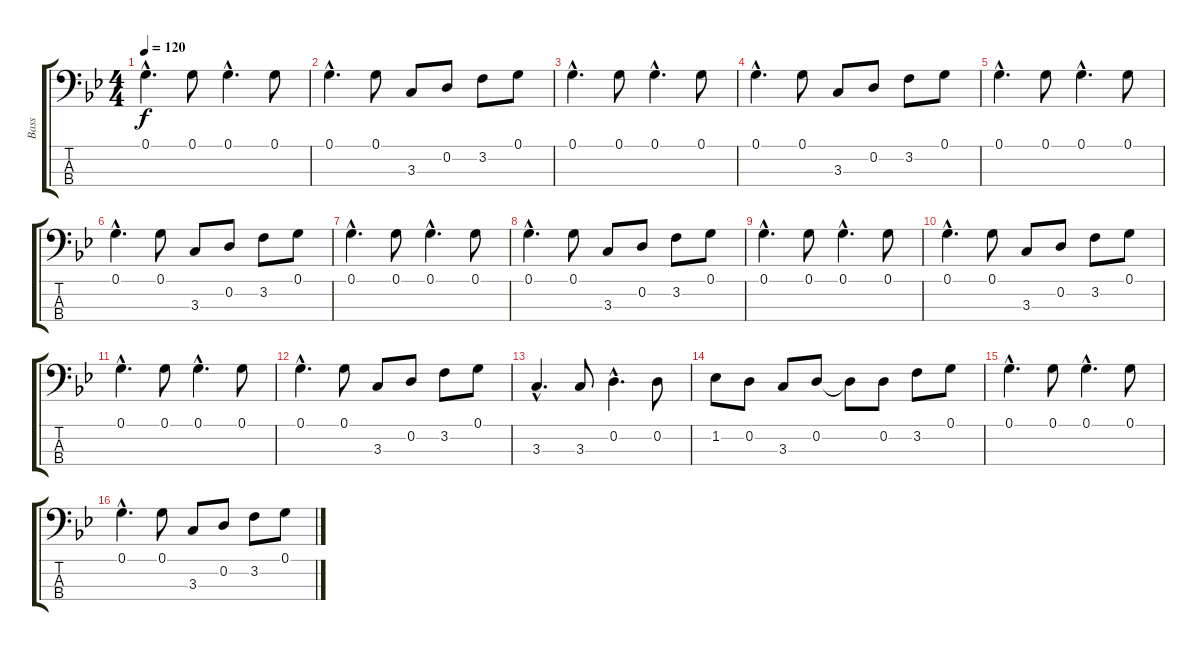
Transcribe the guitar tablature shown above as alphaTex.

\track ("Bass" "Bass") {instrument electricbassfinger}
\staff {score tabs}
\tuning (G2 D2 A1 E1) {hide}
\ts (4 4)
\tempo 120
\clef f4
\ks bb
0.1{hac}.4{d dy f} 0.1.8 0.1{hac}.4{d} 0.1.8 |
0.1{hac}.4{d} 0.1.8 3.3.8 0.2.8 3.2.8 0.1.8 |
0.1{hac}.4{d} 0.1.8 0.1{hac}.4{d} 0.1.8 |
0.1{hac}.4{d} 0.1.8 3.3.8 0.2.8 3.2.8 0.1.8 |
0.1{hac}.4{d} 0.1.8 0.1{hac}.4{d} 0.1.8 |
0.1{hac}.4{d} 0.1.8 3.3.8 0.2.8 3.2.8 0.1.8 |
0.1{hac}.4{d} 0.1.8 0.1{hac}.4{d} 0.1.8 |
0.1{hac}.4{d} 0.1.8 3.3.8 0.2.8 3.2.8 0.1.8 |
0.1{hac}.4{d} 0.1.8 0.1{hac}.4{d} 0.1.8 |
0.1{hac}.4{d} 0.1.8 3.3.8 0.2.8 3.2.8 0.1.8 |
0.1{hac}.4{d} 0.1.8 0.1{hac}.4{d} 0.1.8 |
0.1{hac}.4{d} 0.1.8 3.3.8 0.2.8 3.2.8 0.1.8 |
3.3{hac}.4{d} 3.3.8 0.2{hac}.4{d} 0.2.8 |
1.2.8 0.2.8 3.3.8 0.2.8 0.2{t}.8 0.2.8 3.2.8 0.1.8 |
0.1{hac}.4{d} 0.1.8 0.1{hac}.4{d} 0.1.8 |
0.1{hac}.4{d} 0.1.8 3.3.8 0.2.8 3.2.8 0.1.8
